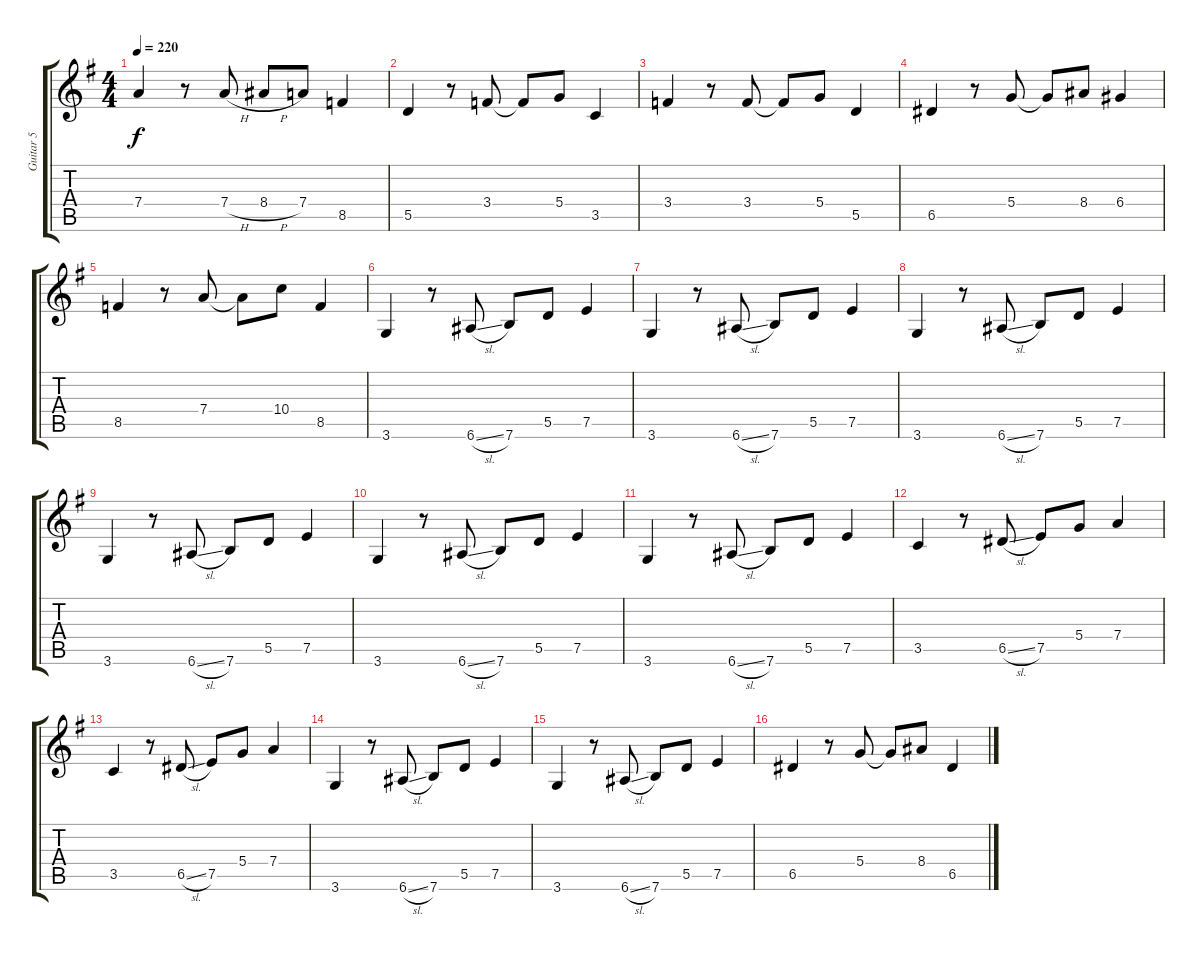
\track ("Guitar 5" "Guitar 5") {instrument distortionguitar}
\staff {score tabs}
\tuning (E4 B3 G3 D3 A2 E2) {hide}
\ts (4 4)
\tempo 220
\clef g2
\ks g
7.4.4{dy f} r.8 7.4{h}.8 8.4{h}.8 7.4.8 8.5.4 |
5.5.4 r.8 3.4.8 3.4{t}.8 5.4.8 3.5.4 |
3.4.4 r.8 3.4.8 3.4{t}.8 5.4.8 5.5.4 |
6.5.4 r.8 5.4.8 5.4{t}.8 8.4.8 6.4.4 |
8.5.4 r.8 7.4.8 7.4{t}.8 10.4.8 8.5.4 |
3.6.4 r.8 6.6{sl}.8 7.6.8 5.5.8 7.5.4 |
3.6.4 r.8 6.6{sl}.8 7.6.8 5.5.8 7.5.4 |
3.6.4 r.8 6.6{sl}.8 7.6.8 5.5.8 7.5.4 |
3.6.4 r.8 6.6{sl}.8 7.6.8 5.5.8 7.5.4 |
3.6.4 r.8 6.6{sl}.8 7.6.8 5.5.8 7.5.4 |
3.6.4 r.8 6.6{sl}.8 7.6.8 5.5.8 7.5.4 |
3.5.4 r.8 6.5{sl}.8 7.5.8 5.4.8 7.4.4 |
3.5.4 r.8 6.5{sl}.8 7.5.8 5.4.8 7.4.4 |
3.6.4 r.8 6.6{sl}.8 7.6.8 5.5.8 7.5.4 |
3.6.4 r.8 6.6{sl}.8 7.6.8 5.5.8 7.5.4 |
6.5.4 r.8 5.4.8 5.4{t}.8 8.4.8 6.5.4
